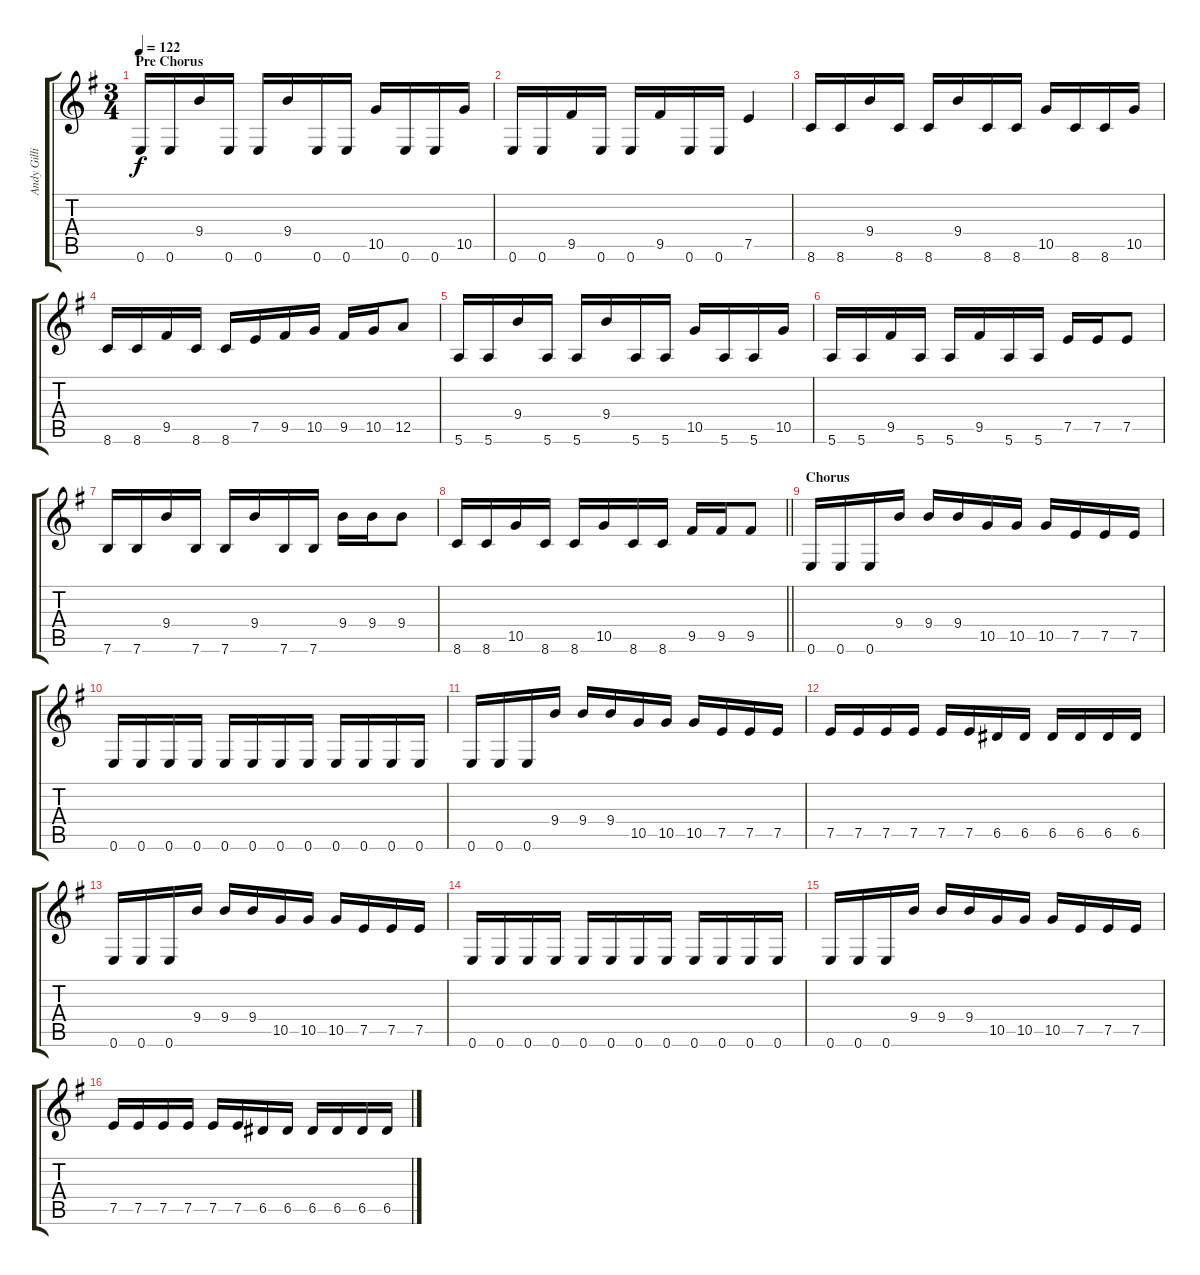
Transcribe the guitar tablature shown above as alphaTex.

\track ("Andy Gillion - guitar" "Andy Gilli") {instrument distortionguitar}
\staff {score tabs}
\tuning (E4 B3 G3 D3 A2 E2) {hide}
\ts (3 4)
\section ("" "Pre Chorus")
\tempo 122
\clef g2
\ks eminor
0.6.16{dy f} 0.6.16 9.4.16 0.6.16 0.6.16 9.4.16 0.6.16 0.6.16 10.5.16 0.6.16 0.6.16 10.5.16 |
0.6.16 0.6.16 9.5.16 0.6.16 0.6.16 9.5.16 0.6.16 0.6.16 7.5.4 |
8.6.16 8.6.16 9.4.16 8.6.16 8.6.16 9.4.16 8.6.16 8.6.16 10.5.16 8.6.16 8.6.16 10.5.16 |
8.6.16 8.6.16 9.5.16 8.6.16 8.6.16 7.5.16 9.5.16 10.5.16 9.5.16 10.5.16 12.5.8 |
5.6.16 5.6.16 9.4.16 5.6.16 5.6.16 9.4.16 5.6.16 5.6.16 10.5.16 5.6.16 5.6.16 10.5.16 |
5.6.16 5.6.16 9.5.16 5.6.16 5.6.16 9.5.16 5.6.16 5.6.16 7.5.16 7.5.16 7.5.8 |
7.6.16 7.6.16 9.4.16 7.6.16 7.6.16 9.4.16 7.6.16 7.6.16 9.4.16 9.4.16 9.4.8 |
\barLineRight lightlight
8.6.16 8.6.16 10.5.16 8.6.16 8.6.16 10.5.16 8.6.16 8.6.16 9.5.16 9.5.16 9.5.8 |
\section ("" "Chorus")
0.6.16 0.6.16 0.6.16 9.4.16 9.4.16 9.4.16 10.5.16 10.5.16 10.5.16 7.5.16 7.5.16 7.5.16 |
0.6.16 0.6.16 0.6.16 0.6.16 0.6.16 0.6.16 0.6.16 0.6.16 0.6.16 0.6.16 0.6.16 0.6.16 |
0.6.16 0.6.16 0.6.16 9.4.16 9.4.16 9.4.16 10.5.16 10.5.16 10.5.16 7.5.16 7.5.16 7.5.16 |
7.5.16 7.5.16 7.5.16 7.5.16 7.5.16 7.5.16 6.5.16 6.5.16 6.5.16 6.5.16 6.5.16 6.5.16 |
0.6.16 0.6.16 0.6.16 9.4.16 9.4.16 9.4.16 10.5.16 10.5.16 10.5.16 7.5.16 7.5.16 7.5.16 |
0.6.16 0.6.16 0.6.16 0.6.16 0.6.16 0.6.16 0.6.16 0.6.16 0.6.16 0.6.16 0.6.16 0.6.16 |
0.6.16 0.6.16 0.6.16 9.4.16 9.4.16 9.4.16 10.5.16 10.5.16 10.5.16 7.5.16 7.5.16 7.5.16 |
7.5.16 7.5.16 7.5.16 7.5.16 7.5.16 7.5.16 6.5.16 6.5.16 6.5.16 6.5.16 6.5.16 6.5.16
